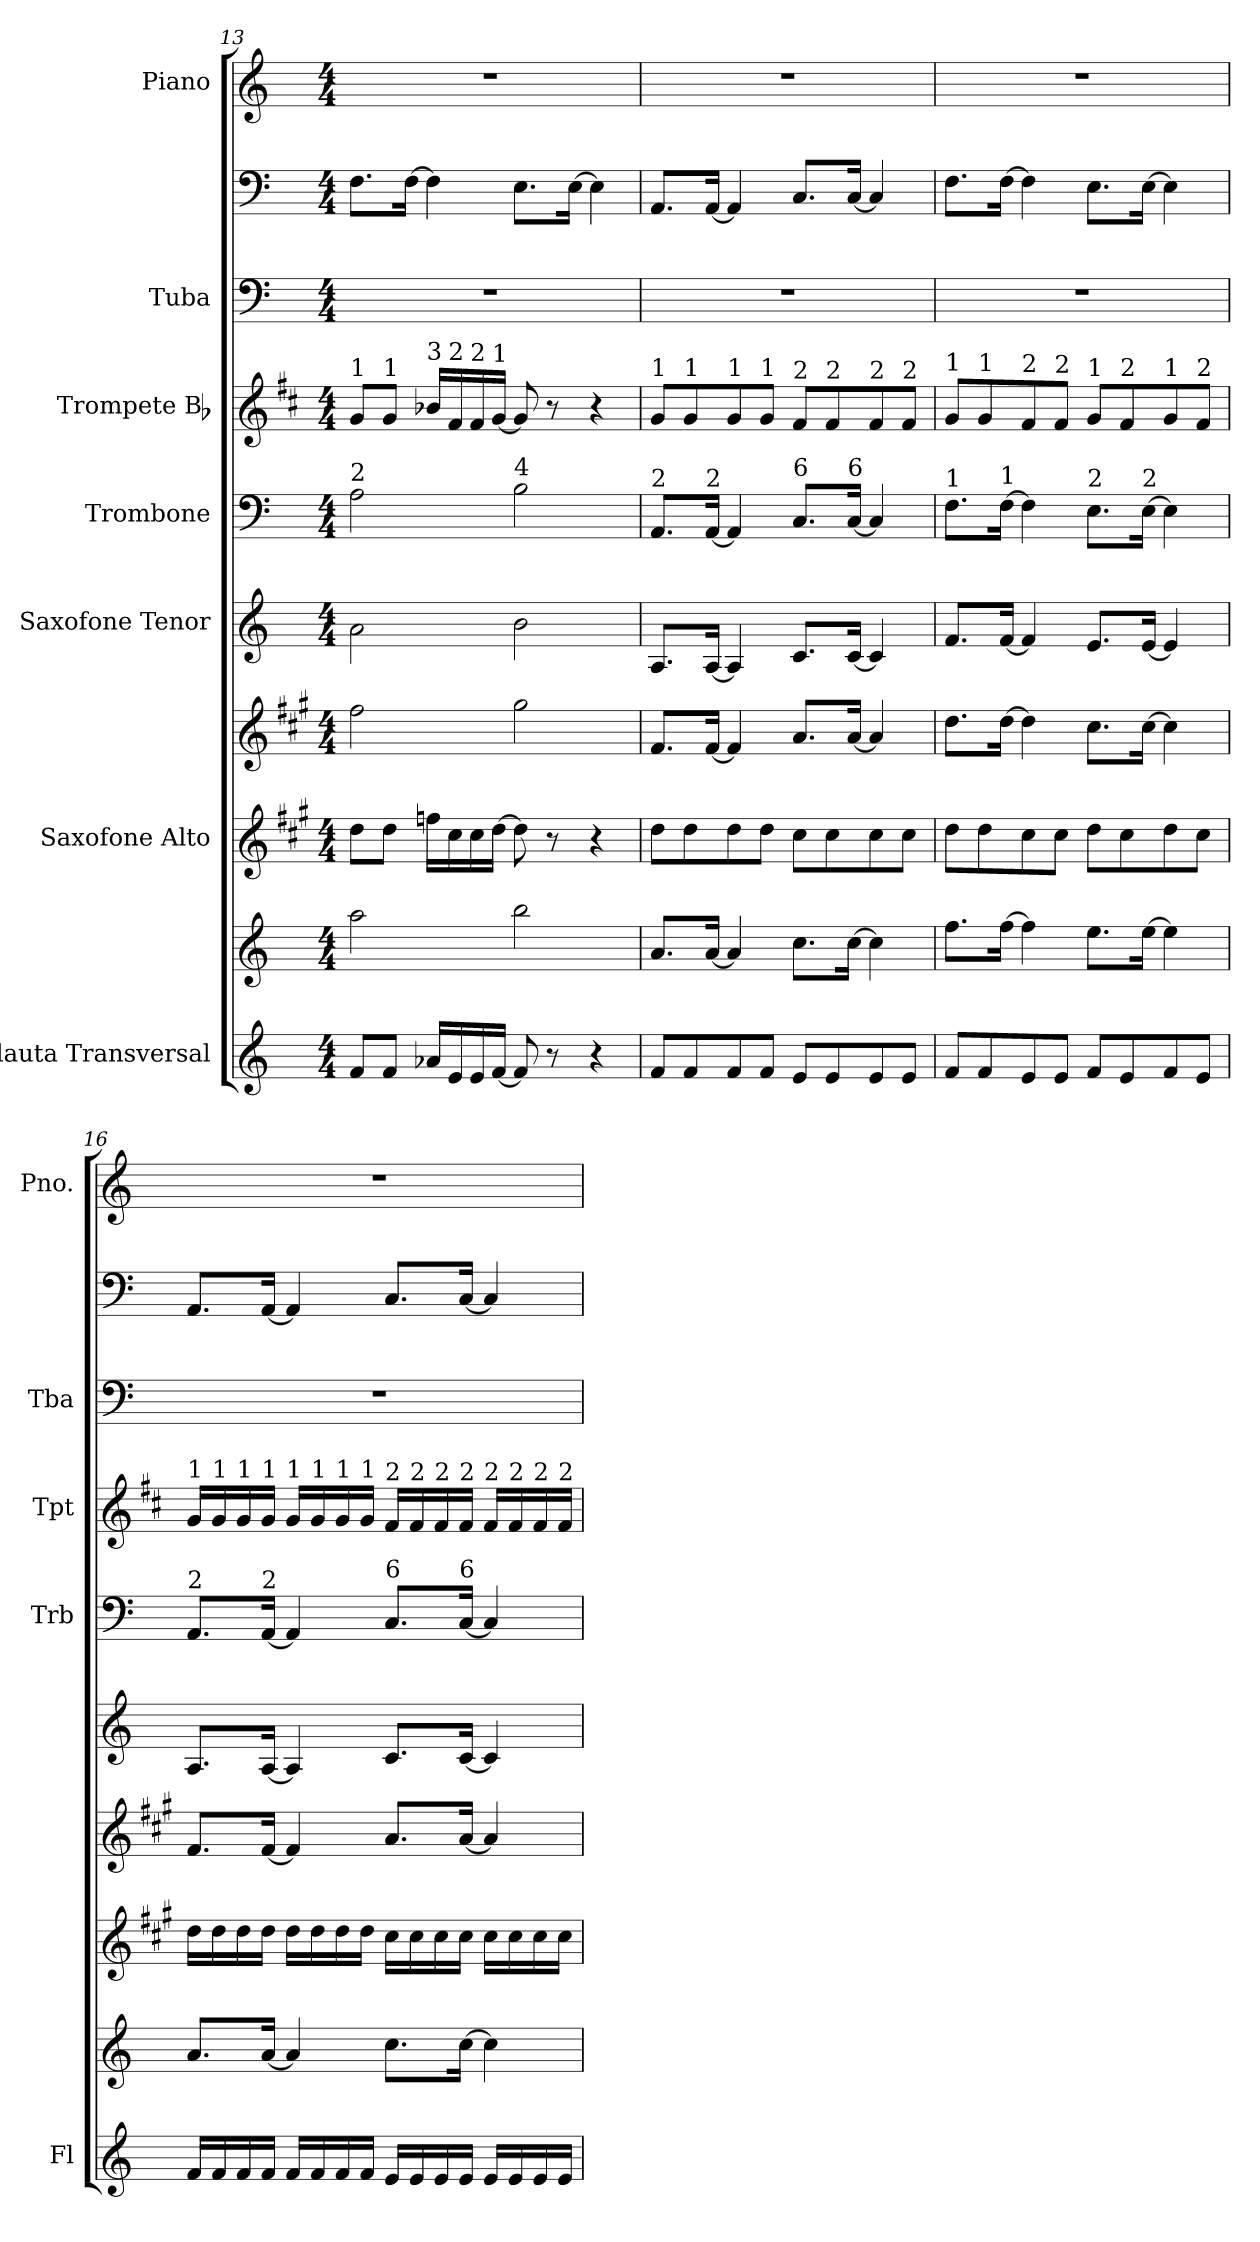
**kern	**kern	**kern	**kern	**kern	**kern	**kern	**kern	**kern	**kern
*part7	*part7	*part6	*part6	*part5	*part4	*part3	*part2	*part2	*part1
*staff10	*staff9	*staff8	*staff7	*staff6	*staff5	*staff4	*staff3	*staff2	*staff1
*I"Flauta Transversal	*	*I"Saxofone Alto	*	*I"Saxofone Tenor	*I"Trombone	*I"Trompete Bb	*I"Tuba	*	*I"Piano
*I'Fl	*	*	*	*	*I'Trb	*I'Tpt	*I'Tba	*	*I'Pno.
*clefG2	*clefG2	*clefG2	*clefG2	*clefG2	*clefF4	*clefG2	*clefF4	*clefF4	*clefG2
*	*	*ITrd5c9	*ITrd5c9	*ITrd8c14	*	*ITrd1c2	*	*	*
*k[]	*k[]	*k[]	*k[]	*k[]	*k[]	*k[]	*k[]	*k[]	*k[]
*M4/4	*M4/4	*M4/4	*M4/4	*M4/4	*M4/4	*M4/4	*M4/4	*M4/4	*M4/4
=13	=13	=13	=13	=13	=13	=13	=13	=13	=13
!	!	!	!	!	!	!LO:TX:a:t=1	!	!	!
!	!	!	!	!	!LO:TX:a:t=2	!	!	!	!
8f/L	2aa\	8f\L	2a\	2A\	2A\	8f/L	1r	8.F\L	1r
!	!	!	!	!	!	!LO:TX:a:t=1	!	!	!
8f/J	.	8f\J	.	.	.	8f/J	.	.	.
.	.	.	.	.	.	.	.	[16F\Jk	.
!	!	!	!	!	!	!LO:TX:a:t=3	!	!	!
16a-X/LL	.	16a-X\LL	.	.	.	16a-X/LL	.	4F\]	.
!	!	!	!	!	!	!LO:TX:a:t=2	!	!	!
16e/	.	16e\	.	.	.	16e/	.	.	.
!	!	!	!	!	!	!LO:TX:a:t=2	!	!	!
16e/	.	16e\	.	.	.	16e/	.	.	.
!	!	!	!	!	!	!LO:TX:a:t=1	!	!	!
[16f/JJ	.	[16f\JJ	.	.	.	[16f/JJ	.	.	.
!	!	!	!	!	!LO:TX:a:t=4	!	!	!	!
8f/]	2bb\	8f\]	2b\	2B\	2B\	8f/]	.	8.E\L	.
8r	.	8r	.	.	.	8r	.	.	.
.	.	.	.	.	.	.	.	[16E\Jk	.
4r	.	4r	.	.	.	4r	.	4E\]	.
!!LO:PB:g=z
=14	=14	=14	=14	=14	=14	=14	=14	=14	=14
!	!	!	!	!	!	!LO:TX:a:t=1	!	!	!
!	!	!	!	!	!LO:TX:a:t=2	!	!	!	!
8f/L	8.a/L	8f\L	8.A/L	8.AA/L	8.AA/L	8f/L	1r	8.AA/L	1r
!	!	!	!	!	!	!LO:TX:a:t=1	!	!	!
8f/	.	8f\	.	.	.	8f/	.	.	.
!	!	!	!	!	!LO:TX:a:t=2	!	!	!	!
.	[16a/Jk	.	[16A/Jk	[16AA/Jk	[16AA/Jk	.	.	[16AA/Jk	.
!	!	!	!	!	!	!LO:TX:a:t=1	!	!	!
8f/	4a/]	8f\	4A/]	4AA/]	4AA/]	8f/	.	4AA/]	.
!	!	!	!	!	!	!LO:TX:a:t=1	!	!	!
8f/J	.	8f\J	.	.	.	8f/J	.	.	.
!	!	!	!	!	!	!LO:TX:a:t=2	!	!	!
!	!	!	!	!	!LO:TX:a:t=6	!	!	!	!
8e/L	8.cc\L	8e\L	8.c/L	8.C/L	8.C/L	8e/L	.	8.C/L	.
!	!	!	!	!	!	!LO:TX:a:t=2	!	!	!
8e/	.	8e\	.	.	.	8e/	.	.	.
!	!	!	!	!	!LO:TX:a:t=6	!	!	!	!
.	[16cc\Jk	.	[16c/Jk	[16C/Jk	[16C/Jk	.	.	[16C/Jk	.
!	!	!	!	!	!	!LO:TX:a:t=2	!	!	!
8e/	4cc\]	8e\	4c/]	4C/]	4C/]	8e/	.	4C/]	.
!	!	!	!	!	!	!LO:TX:a:t=2	!	!	!
8e/J	.	8e\J	.	.	.	8e/J	.	.	.
=15	=15	=15	=15	=15	=15	=15	=15	=15	=15
!	!	!	!	!	!	!LO:TX:a:t=1	!	!	!
!	!	!	!	!	!LO:TX:a:t=1	!	!	!	!
8f/L	8.ff\L	8f\L	8.f\L	8.F/L	8.F\L	8f/L	1r	8.F\L	1r
!	!	!	!	!	!	!LO:TX:a:t=1	!	!	!
8f/	.	8f\	.	.	.	8f/	.	.	.
!	!	!	!	!	!LO:TX:a:t=1	!	!	!	!
.	[16ff\Jk	.	[16f\Jk	[16F/Jk	[16F\Jk	.	.	[16F\Jk	.
!	!	!	!	!	!	!LO:TX:a:t=2	!	!	!
8e/	4ff\]	8e\	4f\]	4F/]	4F\]	8e/	.	4F\]	.
!	!	!	!	!	!	!LO:TX:a:t=2	!	!	!
8e/J	.	8e\J	.	.	.	8e/J	.	.	.
!	!	!	!	!	!	!LO:TX:a:t=1	!	!	!
!	!	!	!	!	!LO:TX:a:t=2	!	!	!	!
8f/L	8.ee\L	8f\L	8.e\L	8.E/L	8.E\L	8f/L	.	8.E\L	.
!	!	!	!	!	!	!LO:TX:a:t=2	!	!	!
8e/	.	8e\	.	.	.	8e/	.	.	.
!	!	!	!	!	!LO:TX:a:t=2	!	!	!	!
.	[16ee\Jk	.	[16e\Jk	[16E/Jk	[16E\Jk	.	.	[16E\Jk	.
!	!	!	!	!	!	!LO:TX:a:t=1	!	!	!
8f/	4ee\]	8f\	4e\]	4E/]	4E\]	8f/	.	4E\]	.
!	!	!	!	!	!	!LO:TX:a:t=2	!	!	!
8e/J	.	8e\J	.	.	.	8e/J	.	.	.
=16	=16	=16	=16	=16	=16	=16	=16	=16	=16
!	!	!	!	!	!	!LO:TX:a:t=1	!	!	!
!	!	!	!	!	!LO:TX:a:t=2	!	!	!	!
16f/LL	8.a/L	16f\LL	8.A/L	8.AA/L	8.AA/L	16f/LL	1r	8.AA/L	1r
!	!	!	!	!	!	!LO:TX:a:t=1	!	!	!
16f/	.	16f\	.	.	.	16f/	.	.	.
!	!	!	!	!	!	!LO:TX:a:t=1	!	!	!
16f/	.	16f\	.	.	.	16f/	.	.	.
!	!	!	!	!	!	!LO:TX:a:t=1	!	!	!
!	!	!	!	!	!LO:TX:a:t=2	!	!	!	!
16f/JJ	[16a/Jk	16f\JJ	[16A/Jk	[16AA/Jk	[16AA/Jk	16f/JJ	.	[16AA/Jk	.
!	!	!	!	!	!	!LO:TX:a:t=1	!	!	!
16f/LL	4a/]	16f\LL	4A/]	4AA/]	4AA/]	16f/LL	.	4AA/]	.
!	!	!	!	!	!	!LO:TX:a:t=1	!	!	!
16f/	.	16f\	.	.	.	16f/	.	.	.
!	!	!	!	!	!	!LO:TX:a:t=1	!	!	!
16f/	.	16f\	.	.	.	16f/	.	.	.
!	!	!	!	!	!	!LO:TX:a:t=1	!	!	!
16f/JJ	.	16f\JJ	.	.	.	16f/JJ	.	.	.
!	!	!	!	!	!	!LO:TX:a:t=2	!	!	!
!	!	!	!	!	!LO:TX:a:t=6	!	!	!	!
16e/LL	8.cc\L	16e\LL	8.c/L	8.C/L	8.C/L	16e/LL	.	8.C/L	.
!	!	!	!	!	!	!LO:TX:a:t=2	!	!	!
16e/	.	16e\	.	.	.	16e/	.	.	.
!	!	!	!	!	!	!LO:TX:a:t=2	!	!	!
16e/	.	16e\	.	.	.	16e/	.	.	.
!	!	!	!	!	!	!LO:TX:a:t=2	!	!	!
!	!	!	!	!	!LO:TX:a:t=6	!	!	!	!
16e/JJ	[16cc\Jk	16e\JJ	[16c/Jk	[16C/Jk	[16C/Jk	16e/JJ	.	[16C/Jk	.
!	!	!	!	!	!	!LO:TX:a:t=2	!	!	!
16e/LL	4cc\]	16e\LL	4c/]	4C/]	4C/]	16e/LL	.	4C/]	.
!	!	!	!	!	!	!LO:TX:a:t=2	!	!	!
16e/	.	16e\	.	.	.	16e/	.	.	.
!	!	!	!	!	!	!LO:TX:a:t=2	!	!	!
16e/	.	16e\	.	.	.	16e/	.	.	.
!	!	!	!	!	!	!LO:TX:a:t=2	!	!	!
16e/JJ	.	16e\JJ	.	.	.	16e/JJ	.	.	.
=	=	=	=	=	=	=	=	=	=
*-	*-	*-	*-	*-	*-	*-	*-	*-	*-
